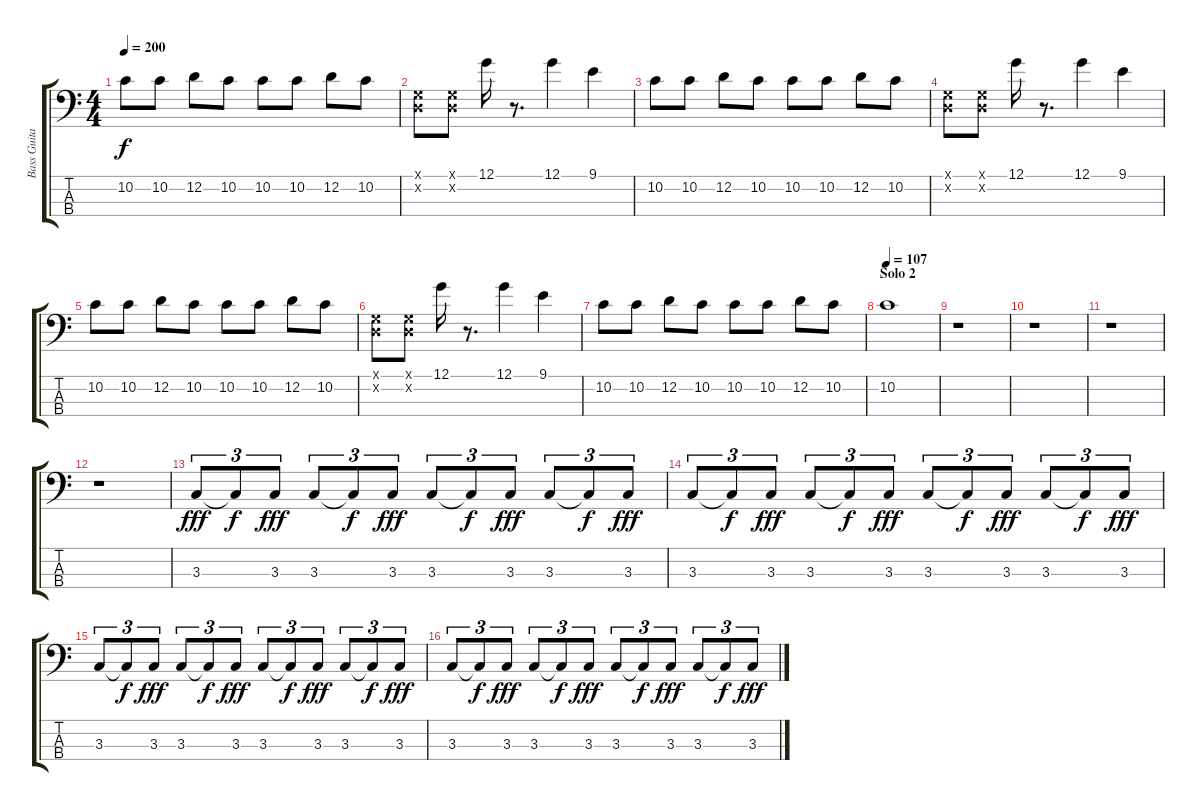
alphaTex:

\track ("Bass Guitar" "Bass Guita") {instrument electricbassfinger}
\staff {score tabs}
\tuning (G2 D2 A1 E1) {hide}
\ts (4 4)
\tempo 200
\clef f4
\ks c
10.2.8{dy f} 10.2.8 12.2.8 10.2.8 10.2.8 10.2.8 12.2.8 10.2.8 |
(0.1{x} 0.2{x}).8 (0.1{x} 0.2{x}).8 12.1.16 r.8{d} 12.1.4 9.1.4 |
10.2.8 10.2.8 12.2.8 10.2.8 10.2.8 10.2.8 12.2.8 10.2.8 |
(0.1{x} 0.2{x}).8 (0.1{x} 0.2{x}).8 12.1.16 r.8{d} 12.1.4 9.1.4 |
10.2.8 10.2.8 12.2.8 10.2.8 10.2.8 10.2.8 12.2.8 10.2.8 |
(0.1{x} 0.2{x}).8 (0.1{x} 0.2{x}).8 12.1.16 r.8{d} 12.1.4 9.1.4 |
10.2.8 10.2.8 12.2.8 10.2.8 10.2.8 10.2.8 12.2.8 10.2.8 |
\section ("" "Solo 2")
\tempo 107
10.2.1{volume 0} |
r.1 |
r.1 |
r.1 |
r.1 |
3.3.8{tu (3 2) dy fff volume 16} 3.3{t}.8{tu (3 2) dy f} 3.3.8{tu (3 2) dy fff} 3.3.8{tu (3 2)} 3.3{t}.8{tu (3 2) dy f} 3.3.8{tu (3 2) dy fff} 3.3.8{tu (3 2)} 3.3{t}.8{tu (3 2) dy f} 3.3.8{tu (3 2) dy fff} 3.3.8{tu (3 2)} 3.3{t}.8{tu (3 2) dy f} 3.3.8{tu (3 2) dy fff} |
3.3.8{tu (3 2)} 3.3{t}.8{tu (3 2) dy f} 3.3.8{tu (3 2) dy fff} 3.3.8{tu (3 2)} 3.3{t}.8{tu (3 2) dy f} 3.3.8{tu (3 2) dy fff} 3.3.8{tu (3 2)} 3.3{t}.8{tu (3 2) dy f} 3.3.8{tu (3 2) dy fff} 3.3.8{tu (3 2)} 3.3{t}.8{tu (3 2) dy f} 3.3.8{tu (3 2) dy fff} |
3.3.8{tu (3 2)} 3.3{t}.8{tu (3 2) dy f} 3.3.8{tu (3 2) dy fff} 3.3.8{tu (3 2)} 3.3{t}.8{tu (3 2) dy f} 3.3.8{tu (3 2) dy fff} 3.3.8{tu (3 2)} 3.3{t}.8{tu (3 2) dy f} 3.3.8{tu (3 2) dy fff} 3.3.8{tu (3 2)} 3.3{t}.8{tu (3 2) dy f} 3.3.8{tu (3 2) dy fff} |
3.3.8{tu (3 2)} 3.3{t}.8{tu (3 2) dy f} 3.3.8{tu (3 2) dy fff} 3.3.8{tu (3 2)} 3.3{t}.8{tu (3 2) dy f} 3.3.8{tu (3 2) dy fff} 3.3.8{tu (3 2)} 3.3{t}.8{tu (3 2) dy f} 3.3.8{tu (3 2) dy fff} 3.3.8{tu (3 2)} 3.3{t}.8{tu (3 2) dy f} 3.3.8{tu (3 2) dy fff}
